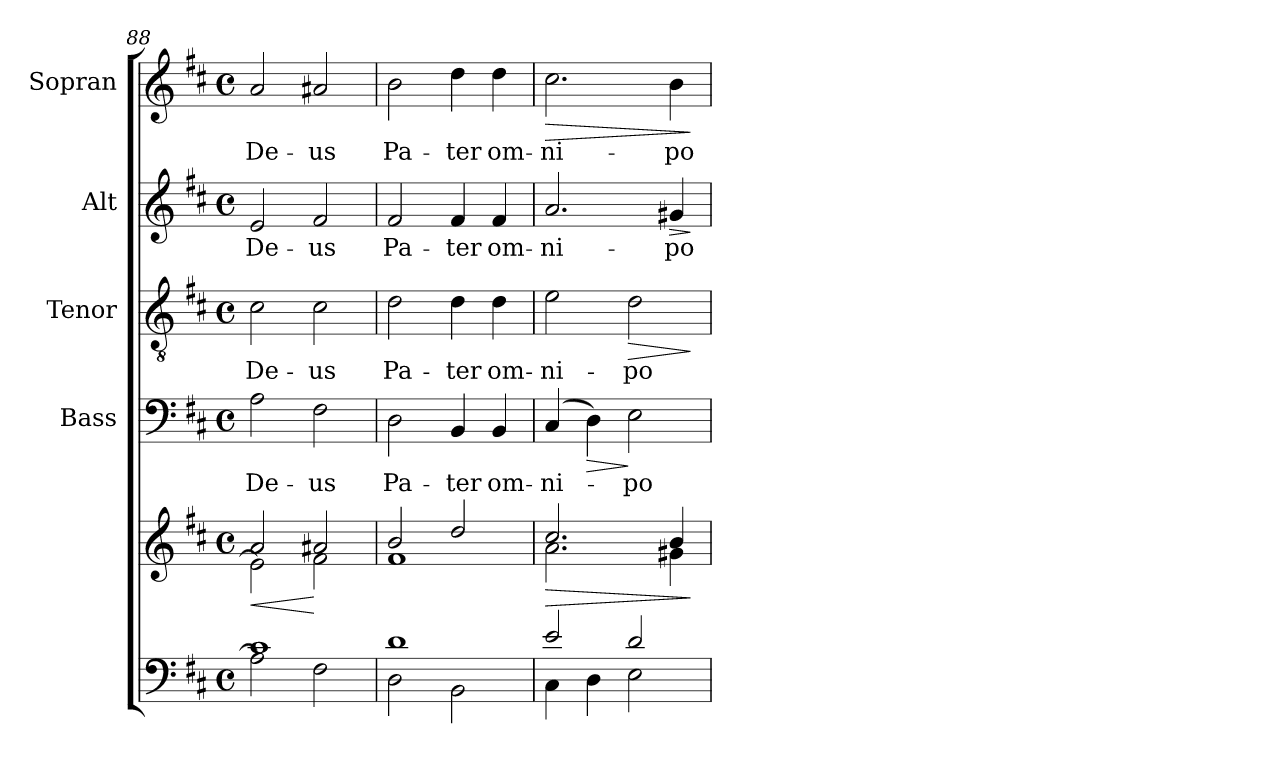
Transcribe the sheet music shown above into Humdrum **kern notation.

**kern	**kern	**dynam	**kern	**text	**dynam	**kern	**text	**dynam	**kern	**text	**dynam	**kern	**text	**dynam
*part5	*part5	*part5	*part4	*part4	*part4	*part3	*part3	*part3	*part2	*part2	*part2	*part1	*part1	*part1
*staff6	*staff5	*staff5/6	*staff4	*staff4	*staff4	*staff3	*staff3	*staff3	*staff2	*staff2	*staff2	*staff1	*staff1	*staff1
*	*	*	*I"Bass	*	*	*I"Tenor	*	*	*I"Alt	*	*	*I"Sopran	*	*
*	*	*	*I'B.	*	*	*I'T.	*	*	*I'A.	*	*	*I'S.	*	*
*clefF4	*clefG2	*	*clefF4	*	*	*clefGv2	*	*	*clefG2	*	*	*clefG2	*	*
*k[f#c#]	*k[f#c#]	*	*k[f#c#]	*	*	*k[f#c#]	*	*	*k[f#c#]	*	*	*k[f#c#]	*	*
*D:	*D:	*	*D:	*	*	*D:	*	*	*D:	*	*	*D:	*	*
*M4/4	*M4/4	*	*M4/4	*	*	*M4/4	*	*	*M4/4	*	*	*M4/4	*	*
*met(c)	*met(c)	*	*met(c)	*	*	*met(c)	*	*	*met(c)	*	*	*met(c)	*	*
=88	=88	=88	=88	=88	=88	=88	=88	=88	=88	=88	=88	=88	=88	=88
*^	*	*	*	*	*	*	*	*	*	*	*	*	*	*
!	!	!	!LO:HP:b	!	!LO:LY:b	!	!	!LO:LY:b	!	!	!LO:LY:b	!	!	!LO:LY:b	!
*	*	*^	*	*	*	*	*	*	*	*	*	*	*	*	*
1c#	2A\]	2a/	2e\]	<	2A\	De-	.	2c#\	De-	.	2e/	De-	.	2a/	De-	.
!	!	!	!	!	!	!LO:LY:b	!	!	!LO:LY:b	!	!	!LO:LY:b	!	!	!LO:LY:b	!
.	2F#\	2a#X/	2f#\	[	2F#\	-us	.	2c#\	-us	.	2f#/	-us	.	2a#X/	-us	.
=89	=89	=89	=89	=89	=89	=89	=89	=89	=89	=89	=89	=89	=89	=89	=89	=89
!	!	!	!	!	!	!LO:LY:b	!	!	!LO:LY:b	!	!	!LO:LY:b	!	!	!LO:LY:b	!
1d	2D\	2b/	1f#	.	2D\	Pa-	.	2d\	Pa-	.	2f#/	Pa-	.	2b\	Pa-	.
!	!	!	!	!	!	!LO:LY:b	!	!	!LO:LY:b	!	!	!LO:LY:b	!	!	!LO:LY:b	!
.	2BB\	2dd/	.	.	4BB/	-ter	.	4d\	-ter	.	4f#/	-ter	.	4dd\	-ter	.
!	!	!	!	!	!	!LO:LY:b	!	!	!LO:LY:b	!	!	!LO:LY:b	!	!	!LO:LY:b	!
.	.	.	.	.	4BB/	om-	.	4d\	om-	.	4f#/	om-	.	4dd\	om-	.
!!LO:LB:g=z
=90	=90	=90	=90	=90	=90	=90	=90	=90	=90	=90	=90	=90	=90	=90	=90	=90
!	!	!	!	!LO:HP:b	!	!LO:LY:b	!	!	!LO:LY:b	!	!	!LO:LY:b	!	!	!LO:LY:b	!LO:HP:b
2e/	4C#\	2.cc#/	2.a\	>	(4C#/	-ni-	.	2e\	-ni-	.	2.a/	-ni-	.	2.cc#\	-ni-	>
!	!	!	!	!	!	!	!LO:HP:b	!	!	!	!	!	!	!	!	!
.	4D\	.	.	.	4D\)	.	>	.	.	.	.	.	.	.	.	.
!	!	!	!	!	!	!LO:LY:b	!	!	!LO:LY:b	!LO:HP:b	!	!	!	!	!	!
2d/	2E\	.	.	.	2E\	-po-	]	2d\	-po-	>	.	.	.	.	.	.
!	!	!	!	!	!	!	!	!	!	!	!	!LO:LY:b	!LO:HP:b	!	!LO:LY:b	!
.	.	4b/	4g#X\	.	.	.	.	.	.	.	4g#X/	-po-	>	4b\	-po-	.
*v	*v	*	*	*	*	*	*	*	*	*	*	*	*	*	*	*
*	*v	*v	*	*	*	*	*	*	*	*	*	*	*	*	*
.	.	]	.	.	.	.	.	]	.	.	]	.	.	]
=	=	=	=	=	=	=	=	=	=	=	=	=	=	=
*-	*-	*-	*-	*-	*-	*-	*-	*-	*-	*-	*-	*-	*-	*-
